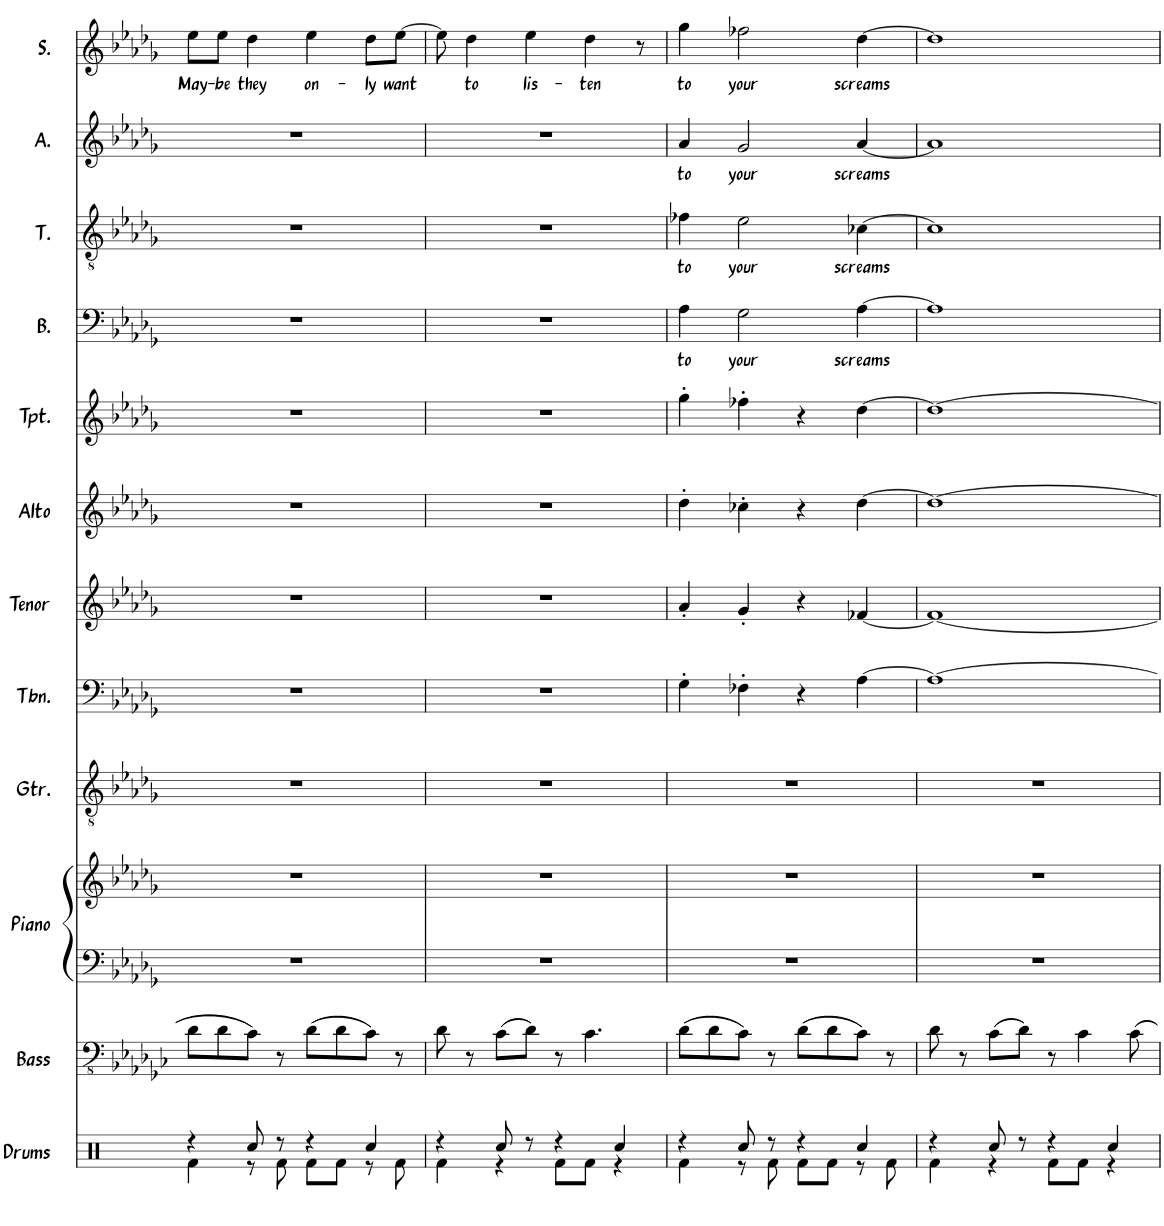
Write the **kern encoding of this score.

**kern	**kern	**kern	**kern	**kern	**kern	**kern	**kern	**kern	**kern	**text	**kern	**text	**kern	**text	**kern	**text
*part12	*part11	*part10	*part10	*part9	*part8	*part7	*part6	*part5	*part4	*part4	*part3	*part3	*part2	*part2	*part1	*part1
*staff13	*staff12	*staff11	*staff10	*staff9	*staff8	*staff7	*staff6	*staff5	*staff4	*staff4	*staff3	*staff3	*staff2	*staff2	*staff1	*staff1
*I"Drums	*I"Bass	*I"Piano	*	*I"Guitar	*I"Trombone	*I"Tenor Sax	*I"Alto Sax	*I"Trumpet	*I"Bass	*	*I"Tenor	*	*I"Alto	*	*I"Soprano	*
*I'Drums	*I'Bass	*I'Piano	*	*I'Gtr.	*I'Tbn.	*I'Tenor	*I'Alto	*I'Tpt.	*I'B.	*	*I'T.	*	*I'A.	*	*I'S.	*
!!LO:PB:g=z
*clefX	*clefFv4	*clefF4	*clefG2	*clefGv2	*clefF4	*clefG2	*clefG2	*clefG2	*clefF4	*	*clefGv2	*	*clefG2	*	*clefG2	*
*	*	*	*	*	*	*ITrd8c14	*ITrd5c9	*ITrd1c2	*	*	*	*	*	*	*	*
*k[]	*k[b-e-a-d-g-c-]	*k[b-e-a-d-g-]	*k[b-e-a-d-g-]	*k[b-e-a-d-g-]	*k[b-e-a-d-g-]	*k[b-e-a-d-g-]	*k[b-e-a-d-g-]	*k[b-e-a-d-g-]	*k[b-e-a-d-g-]	*	*k[b-e-a-d-g-]	*	*k[b-e-a-d-g-]	*	*k[b-e-a-d-g-]	*
*M4/4	*M4/4	*M4/4	*M4/4	*M4/4	*M4/4	*M4/4	*M4/4	*M4/4	*M4/4	*	*M4/4	*	*M4/4	*	*M4/4	*
=56	=56	=56	=56	=56	=56	=56	=56	=56	=56	=56	=56	=56	=56	=56	=56	=56
*^	*	*	*	*	*	*	*	*	*	*	*	*	*	*	*	*
!	!	!	!	!	!	!	!	!	!	!	!	!	!	!	!	!	!LO:LY:b
4r	4Rf\	8D-\L	1r	1r	1r	1r	1r	1r	1r	1r	.	1r	.	1r	.	8ee-\L	May-
!	!	!	!	!	!	!	!	!	!	!	!	!	!	!	!	!	!LO:LY:b
.	.	8D-\	.	.	.	.	.	.	.	.	.	.	.	.	.	8ee-\J	-be
!	!	!	!	!	!	!	!	!	!	!	!	!	!	!	!	!	!LO:LY:b
8Rcc/	8r	8C-\J	.	.	.	.	.	.	.	.	.	.	.	.	.	4dd-\	they
8r	8Rf\	8r	.	.	.	.	.	.	.	.	.	.	.	.	.	.	.
!	!	!	!	!	!	!	!	!	!	!	!	!	!	!	!	!	!LO:LY:b
4r	8Rf\L	((8D-\L	.	.	.	.	.	.	.	.	.	.	.	.	.	4ee-\	on-
.	8Rf\J	8D-\	.	.	.	.	.	.	.	.	.	.	.	.	.	.	.
!	!	!	!	!	!	!	!	!	!	!	!	!	!	!	!	!	!LO:LY:b
4Rcc/	8r	8C-\J))	.	.	.	.	.	.	.	.	.	.	.	.	.	8dd-\L	-ly
!	!	!	!	!	!	!	!	!	!	!	!	!	!	!	!	!	!LO:LY:b
.	8Rf\	8r	.	.	.	.	.	.	.	.	.	.	.	.	.	[8ee-\J	want
=57	=57	=57	=57	=57	=57	=57	=57	=57	=57	=57	=57	=57	=57	=57	=57	=57	=57
4r	4Rf\	8D-\	1r	1r	1r	1r	1r	1r	1r	1r	.	1r	.	1r	.	8ee-\]	.
!	!	!	!	!	!	!	!	!	!	!	!	!	!	!	!	!	!LO:LY:b
.	.	8r	.	.	.	.	.	.	.	.	.	.	.	.	.	4dd-\	to
8Rcc/	4r	((8C-\L	.	.	.	.	.	.	.	.	.	.	.	.	.	.	.
!	!	!	!	!	!	!	!	!	!	!	!	!	!	!	!	!	!LO:LY:b
8r	.	8D-\J))	.	.	.	.	.	.	.	.	.	.	.	.	.	4ee-\	lis-
4r	8Rf\L	8r	.	.	.	.	.	.	.	.	.	.	.	.	.	.	.
!	!	!	!	!	!	!	!	!	!	!	!	!	!	!	!	!	!LO:LY:b
.	8Rf\J	4.C-\	.	.	.	.	.	.	.	.	.	.	.	.	.	4dd-\	-ten
4Rcc/	4r	.	.	.	.	.	.	.	.	.	.	.	.	.	.	.	.
.	.	.	.	.	.	.	.	.	.	.	.	.	.	.	.	8r	.
=58	=58	=58	=58	=58	=58	=58	=58	=58	=58	=58	=58	=58	=58	=58	=58	=58	=58
!	!	!	!	!	!	!	!	!	!	!	!LO:LY:b	!	!LO:LY:b	!	!LO:LY:b	!	!LO:LY:b
4r	4Rf\	((8D-\L	1r	1r	1r	4G-'\	4a-'/	4dd-'\	4gg-'\	4A-\	to	4f-X\	to	4a-/	to	4gg-\	to
.	.	8D-\	.	.	.	.	.	.	.	.	.	.	.	.	.	.	.
!	!	!	!	!	!	!	!	!	!	!	!LO:LY:b	!	!LO:LY:b	!	!LO:LY:b	!	!LO:LY:b
8Rcc/	8r	8C-\J))	.	.	.	4F-X'\	4g-'/	4cc-X'\	4ff-X'\	2G-\	your	2e-\	your	2g-/	your	2ff-X\	your
8r	8Rf\	8r	.	.	.	.	.	.	.	.	.	.	.	.	.	.	.
4r	8Rf\L	((8D-\L	.	.	.	4r	4r	4r	4r	.	.	.	.	.	.	.	.
.	8Rf\J	8D-\	.	.	.	.	.	.	.	.	.	.	.	.	.	.	.
!	!	!	!	!	!	!	!	!	!	!	!LO:LY:b	!	!LO:LY:b	!	!LO:LY:b	!	!LO:LY:b
4Rcc/	8r	8C-\J))	.	.	.	[4A-\	[4f-X/	[4dd-\	[4dd-\	[4A-\	screams	[4c-X\	screams	[4a-/	screams	[4dd-\	screams
.	8Rf\	8r	.	.	.	.	.	.	.	.	.	.	.	.	.	.	.
=59	=59	=59	=59	=59	=59	=59	=59	=59	=59	=59	=59	=59	=59	=59	=59	=59	=59
4r	4Rf\	8D-\	1r	1r	1r	1A-_	1f-_	1dd-_	1dd-_	1A-]	.	1c-]	.	1a-]	.	1dd-]	.
.	.	8r	.	.	.	.	.	.	.	.	.	.	.	.	.	.	.
8Rcc/	4r	((8C-\L	.	.	.	.	.	.	.	.	.	.	.	.	.	.	.
8r	.	8D-\J))	.	.	.	.	.	.	.	.	.	.	.	.	.	.	.
4r	8Rf\L	8r	.	.	.	.	.	.	.	.	.	.	.	.	.	.	.
.	8Rf\J	4C-\	.	.	.	.	.	.	.	.	.	.	.	.	.	.	.
4Rcc/	4r	.	.	.	.	.	.	.	.	.	.	.	.	.	.	.	.
.	.	8C-\	.	.	.	.	.	.	.	.	.	.	.	.	.	.	.
*v	*v	*	*	*	*	*	*	*	*	*	*	*	*	*	*	*	*
=	=	=	=	=	=	=	=	=	=	=	=	=	=	=	=	=
*-	*-	*-	*-	*-	*-	*-	*-	*-	*-	*-	*-	*-	*-	*-	*-	*-
